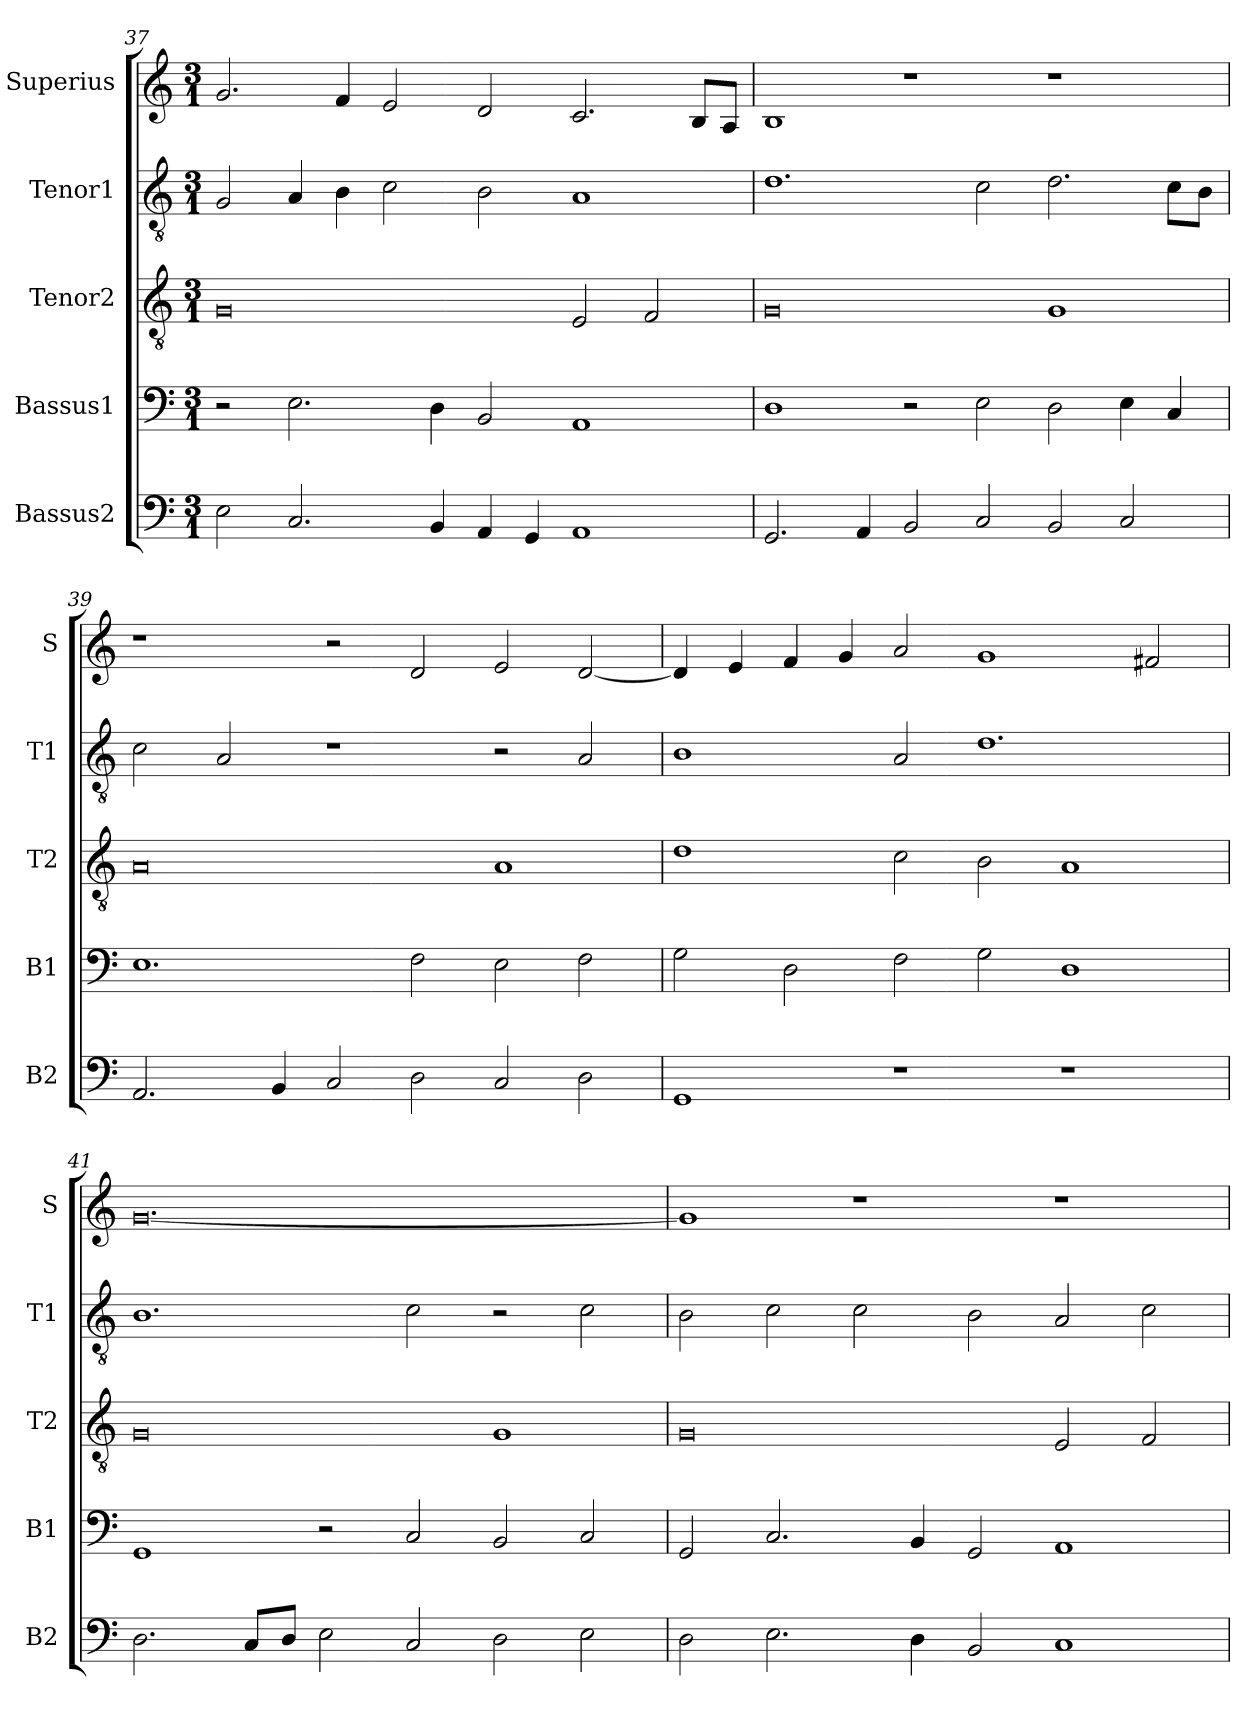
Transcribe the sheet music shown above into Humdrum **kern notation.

**kern	**kern	**kern	**kern	**kern
*part5	*part4	*part3	*part2	*part1
*staff5	*staff4	*staff3	*staff2	*staff1
*I"Bassus2	*I"Bassus1	*I"Tenor2	*I"Tenor1	*I"Superius
*I'B2	*I'B1	*I'T2	*I'T1	*I'S
*clefF4	*clefF4	*clefGv2	*clefGv2	*clefG2
*k[]	*k[]	*k[]	*k[]	*k[]
*M3/1	*M3/1	*M3/1	*M3/1	*M3/1
=37	=37	=37	=37	=37
2E\	2r	0G	2G/	2.g/
2.C/	2.E\	.	4A/	.
.	.	.	4B\	4f/
.	.	.	2c\	2e/
4BB/	4D\	.	.	.
4AA/	2BB/	.	2B\	2d/
4GG/	.	.	.	.
1AA	1AA	2E/	1A	2.c/
.	.	2F/	.	.
.	.	.	.	8B/L
.	.	.	.	8A/J
=38	=38	=38	=38	=38
2.GG/	1D	0G	1.d	1B
4AA/	.	.	.	.
2BB/	2r	.	.	1r
2C/	2E\	.	2c\	.
2BB/	2D\	1G	2.d\	1r
2C/	4E\	.	.	.
.	4C/	.	8c\L	.
.	.	.	8B\J	.
=39	=39	=39	=39	=39
2.AA/	1.E	0A	2c\	1r
.	.	.	2A/	.
4BB/	.	.	.	.
2C/	.	.	1r	2r
2D\	2F\	.	.	2d/
2C/	2E\	1A	2r	2e/
2D\	2F\	.	2A/	[2d/
=40	=40	=40	=40	=40
1GG	2G\	1d	1B	4d/]
.	.	.	.	4e/
.	2D\	.	.	4f/
.	.	.	.	4g/
1r	2F\	2c\	2A/	2a/
.	2G\	2B\	1.d	1g
1r	1D	1A	.	.
.	.	.	.	2f#X/
=41	=41	=41	=41	=41
2.D\	1GG	0G	1.B	[0.g
8C/L	.	.	.	.
8D/J	.	.	.	.
2E\	2r	.	.	.
2C/	2C/	.	2c\	.
2D\	2BB/	1G	2r	.
2E\	2C/	.	2c\	.
=42	=42	=42	=42	=42
2D\	2GG/	0G	2B\	1g]
2.E\	2.C/	.	2c\	.
.	.	.	2c\	1r
4D\	4BB/	.	.	.
2BB/	2GG/	.	2B\	.
1C	1AA	2E/	2A/	1r
.	.	2F/	2c\	.
=	=	=	=	=
*-	*-	*-	*-	*-
